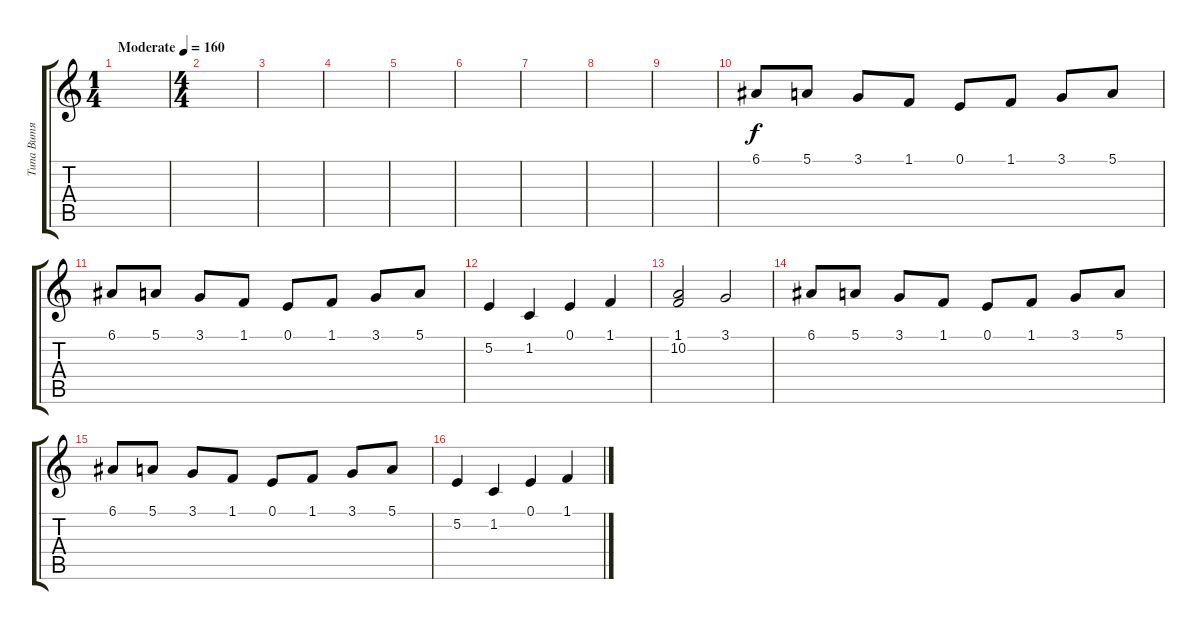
\track ("Типа Витя ДВА=)" "Типа Витя ") {instrument acousticgrandpiano}
\staff {score tabs}
\tuning (E4 B3 G3 D3 A2 E2) {hide}
\ts (1 4)
\tempo (160 "Moderate")
\clef g2
\ks c
|
\ts (4 4)
|
|
|
|
|
|
|
|
6.1.8 5.1.8 3.1.8 1.1.8 0.1.8 1.1.8 3.1.8 5.1.8 |
6.1.8 5.1.8 3.1.8 1.1.8 0.1.8 1.1.8 3.1.8 5.1.8 |
5.2.4 1.2.4 0.1.4 1.1.4 |
(1.1 10.2).2 3.1.2 |
6.1.8 5.1.8 3.1.8 1.1.8 0.1.8 1.1.8 3.1.8 5.1.8 |
6.1.8 5.1.8 3.1.8 1.1.8 0.1.8 1.1.8 3.1.8 5.1.8 |
5.2.4 1.2.4 0.1.4 1.1.4
